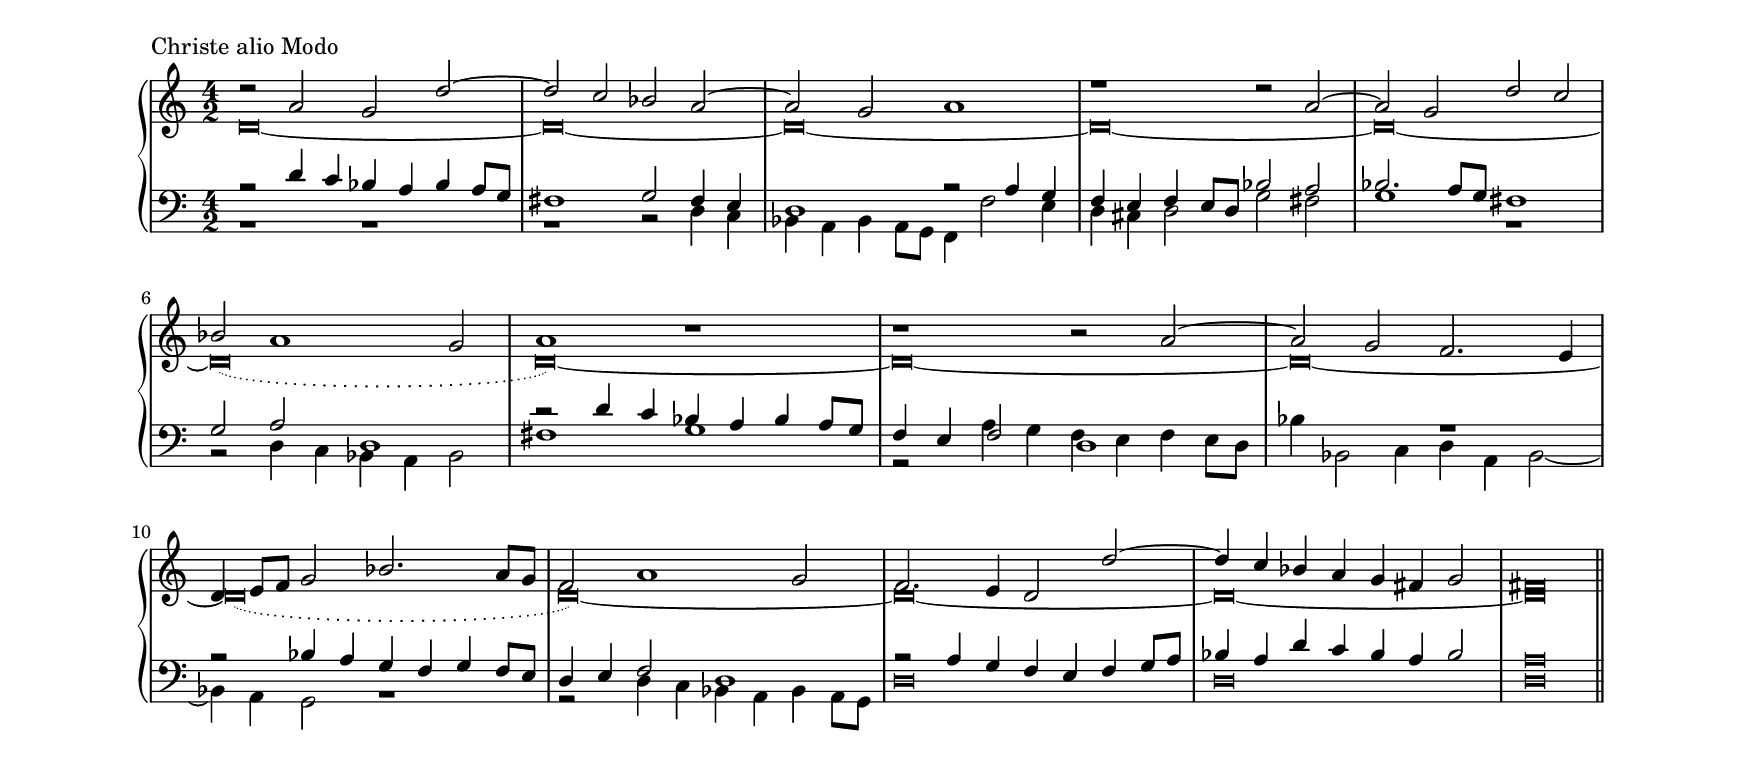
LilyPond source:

%! Title: Christe alio Modo
%! Part: I
%! No: 7
%! Remark:

\version "2.22.1"
\include "italiano.ly"

%****************************************************************
% Start cut-&-pastable-section

%****************************************************************

\paper {
  % Set paper
  #(set-paper-size "a4landscape")
  indent = 0\mm
  line-width = 250\mm
  ragged-right = ##f
  line-width = #(- line-width (* mm 3.000000) (* mm 1))
}

\layout {
  \context {
    \Score
    \override SpacingSpanner.base-shortest-duration = #(ly:make-moment 1/8)
    \override SpacingSpanner.uniform-stretching = ##t
  }
}
%*****************************************
%  Set Header
%*****************************************
\header {
  %title = "KYRIE"
  %subtitle = "Kyrie"
  %subsubtitle = "Fiori Musicali"
  %composer = "G. Frescobaldi"
  %opus = "F.12/03"
  %tagline = "© 2022 Hautbois Project"
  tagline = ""
}

%*****************************************
% Start Voice
% Write the voices here
%*****************************************
MyMeter = \time 4/2
MyTempo = \tempo "Adantino"
MyKey = \key do \major
PieceName = "Christe alio Modo"
MyFinalBar = \bar "||"

PieceVIIS = \relative la' {
  % bar 1	- 5
  re2\rest la2 sol re'~ |
  re2 do sib la~ |
  la2 sol la1 |
  re1\rest re2\rest la~ |
  la2 sol re' do |
  
  % bar 6	- 10
  sib2 la1 sol2 |
  la1 si1\rest | si1\rest si2\rest la~ |
  la2 sol fa2. mi4 |
  re4 mi8 fa sol2 sib2. la8 sol |
  
  % bar 11	- 14
  fa2 la1 sol2 |
  fa2. mi4 re2 re'~ |
  re4 do sib la sol fad sol2 |
  \once \override NoteHead.style = #'baroque
  fad\breve |
  
  \MyFinalBar
}

PieceVIIA = \relative re' {
  % bar 1	- 5
  \once \override NoteHead.style = #'baroque
  re\breve~ |
  \once \override NoteHead.style = #'baroque
  re\breve~ |
  \once \override NoteHead.style = #'baroque
  re\breve~ |
  \once \override NoteHead.style = #'baroque
  re\breve~ |
  \once \override NoteHead.style = #'baroque
  re\breve~ |
  
  % bar 6	- 10
  \slurDotted
  \once \override NoteHead.style = #'baroque
  re\breve( |
  \once \override NoteHead.style = #'baroque
  re\breve~) |
  \once \override NoteHead.style = #'baroque
  re\breve~ |
  \once \override NoteHead.style = #'baroque
  re\breve~ |
  \slurDotted
  \once \override NoteHead.style = #'baroque
  re\breve( |
  
  % bar 11	- 14
  \once \override NoteHead.style = #'baroque
  re\breve~) |
  \once \override NoteHead.style = #'baroque
  re\breve~ |
  \once \override NoteHead.style = #'baroque
  re\breve~ |
  \once \override NoteHead.style = #'baroque
  re\breve~ |
  
  \MyFinalBar
}

PieceVIIT = \relative la {
  % bar 1	- 5
  la2\rest re4 do sib la sib la8 sol |
  fad1 sol2 fad4 mi |
  re1 la'2\rest la4 sol |
  fa4 mi fa mi8 re sib'2 la |
  sib2. la8 sol fad1 |
  
  % bar 6	- 10
  sol2 la re,1 |
  do'2\rest re4 do sib la sib la8 sol |
  fa4 mi fa2 re1 |
  s1 fa1\rest |
  la2\rest sib4 la sol fa sol fa8 mi |
  
  % bar 11	- 14
  re4 mi fa2 re1 |
  la'2\rest la4 sol fa mi fa sol8 la |
  sib4 la re do sib la sib2 |
  \once \override NoteHead.style = #'baroque
  la\breve~ |
  
  \MyFinalBar
}

PieceVIIB = \relative re {
  % bar 1	- 5
  sol,1\rest sol1\rest | sol1\rest sib2\rest re4 do |
  sib4 la sib la8 sol fa4 fa'2 mi4 |
  re4 dod re2 sol fad |
  sol1 sol,1\rest |
  
  % bar 6	- 10
  si2\rest re4 do sib la sib2 |
  fad'1 sol |
  sol,2\rest la'4 sol fa mi fa mi8 re |
  sib'4 sib,2 do4 re la sib2~ |
  sib4 la4 sol2 sol1\rest |
  
  % bar 11	- 14
  sol2\rest re'4 do sib la sib la8 sol |
  \once \override NoteHead.style = #'baroque
  re'\breve |
  \once \override NoteHead.style = #'baroque
  re\breve |
  \once \override NoteHead.style = #'baroque
  re\breve |
  
  \MyFinalBar
}

%*****************************************
%  Start Score
%*****************************************

\markup { \vspace #1 }
\score {
  \header {
    piece = \PieceName
  }
  \new PianoStaff <<
    \new Staff = "up" { 
      \clef "treble" 
      %\MyTempo
      \MyKey
      \MyMeter
      <<
        \PieceVIIS
        \\
        \PieceVIIA
      >>
    }
    \new Staff = "down" {
      \clef "bass" 
      %\MyTempo
      \MyKey
      \MyMeter
      <<
        \PieceVIIT
        \\
        \PieceVIIB
      >>
    }
  >>
}